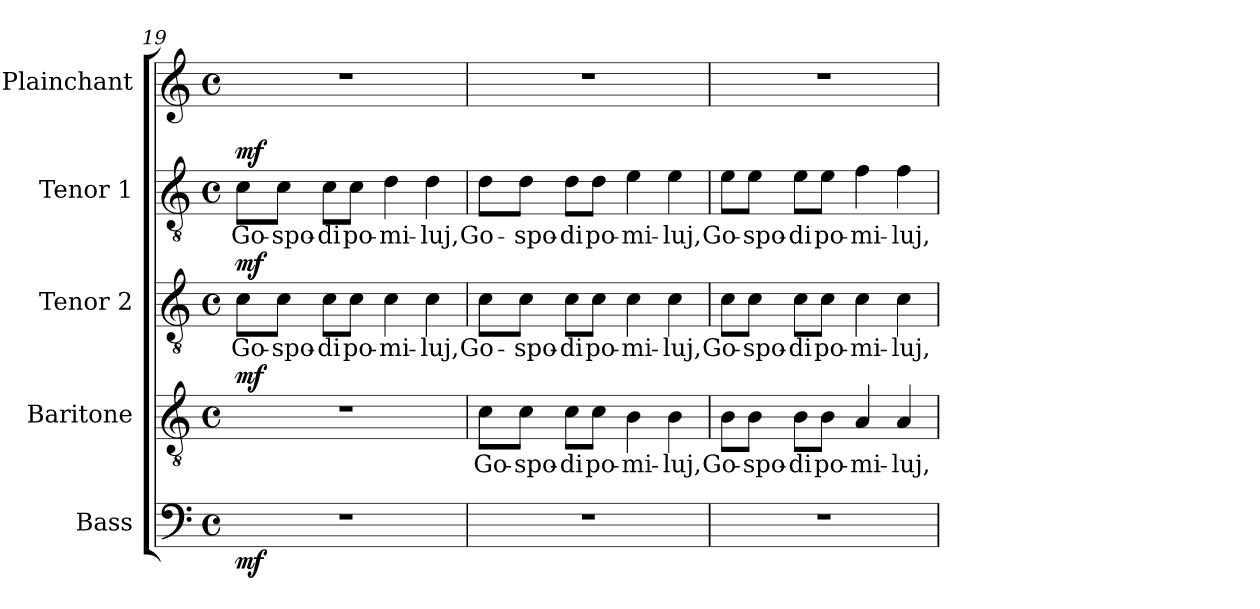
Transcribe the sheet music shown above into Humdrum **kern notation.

**kern	**dynam	**kern	**text	**dynam	**kern	**text	**dynam	**kern	**text	**dynam	**kern
*part5	*part5	*part4	*part4	*part4	*part3	*part3	*part3	*part2	*part2	*part2	*part1
*staff5	*staff5	*staff4	*staff4	*staff4	*staff3	*staff3	*staff3	*staff2	*staff2	*staff2	*staff1
*I"Bass	*	*I"Baritone	*	*	*I"Tenor 2	*	*	*I"Tenor 1	*	*	*I"Plainchant
*I'B	*	*I'B	*	*	*I'T 2	*	*	*I'T 1	*	*	*I'Pl.C.
!!LO:LB:g=z
*clefF4	*	*clefGv2	*	*	*clefGv2	*	*	*clefGv2	*	*	*clefG2
*k[]	*	*k[]	*	*	*k[]	*	*	*k[]	*	*	*k[]
*C:	*	*C:	*	*	*C:	*	*	*C:	*	*	*C:
*M4/4	*	*M4/4	*	*	*M4/4	*	*	*M4/4	*	*	*M4/4
*met(c)	*	*met(c)	*	*	*met(c)	*	*	*met(c)	*	*	*met(c)
=19	=19	=19	=19	=19	=19	=19	=19	=19	=19	=19	=19
!	!LO:DY:b	!	!	!LO:DY:b	!	!	!LO:DY:b	!	!	!LO:DY:b	!
1r	mf	1r	.	mf	8c\L	Go-	mf	8c\L	Go-	mf	1r
.	.	.	.	.	8c\J	-spo-	.	8c\J	-spo-	.	.
.	.	.	.	.	8c\L	-di	.	8c\L	-di	.	.
.	.	.	.	.	8c\J	po-	.	8c\J	po-	.	.
.	.	.	.	.	4c\	-mi-	.	4d\	-mi-	.	.
.	.	.	.	.	4c\	-luj,	.	4d\	-luj,	.	.
=20	=20	=20	=20	=20	=20	=20	=20	=20	=20	=20	=20
1r	.	8c\L	Go-	.	8c\L	Go-	.	8d\L	Go-	.	1r
.	.	8c\J	-spo-	.	8c\J	-spo-	.	8d\J	-spo-	.	.
.	.	8c\L	-di	.	8c\L	-di	.	8d\L	-di	.	.
.	.	8c\J	po-	.	8c\J	po-	.	8d\J	po-	.	.
.	.	4B\	-mi-	.	4c\	-mi-	.	4e\	-mi-	.	.
.	.	4B\	-luj,	.	4c\	-luj,	.	4e\	-luj,	.	.
=21	=21	=21	=21	=21	=21	=21	=21	=21	=21	=21	=21
1r	.	8B\L	Go-	.	8c\L	Go-	.	8e\L	Go-	.	1r
.	.	8B\J	-spo-	.	8c\J	-spo-	.	8e\J	-spo-	.	.
.	.	8B\L	-di	.	8c\L	-di	.	8e\L	-di	.	.
.	.	8B\J	po-	.	8c\J	po-	.	8e\J	po-	.	.
.	.	4A/	-mi-	.	4c\	-mi-	.	4f\	-mi-	.	.
.	.	4A/	-luj,	.	4c\	-luj,	.	4f\	-luj,	.	.
=	=	=	=	=	=	=	=	=	=	=	=
*-	*-	*-	*-	*-	*-	*-	*-	*-	*-	*-	*-
